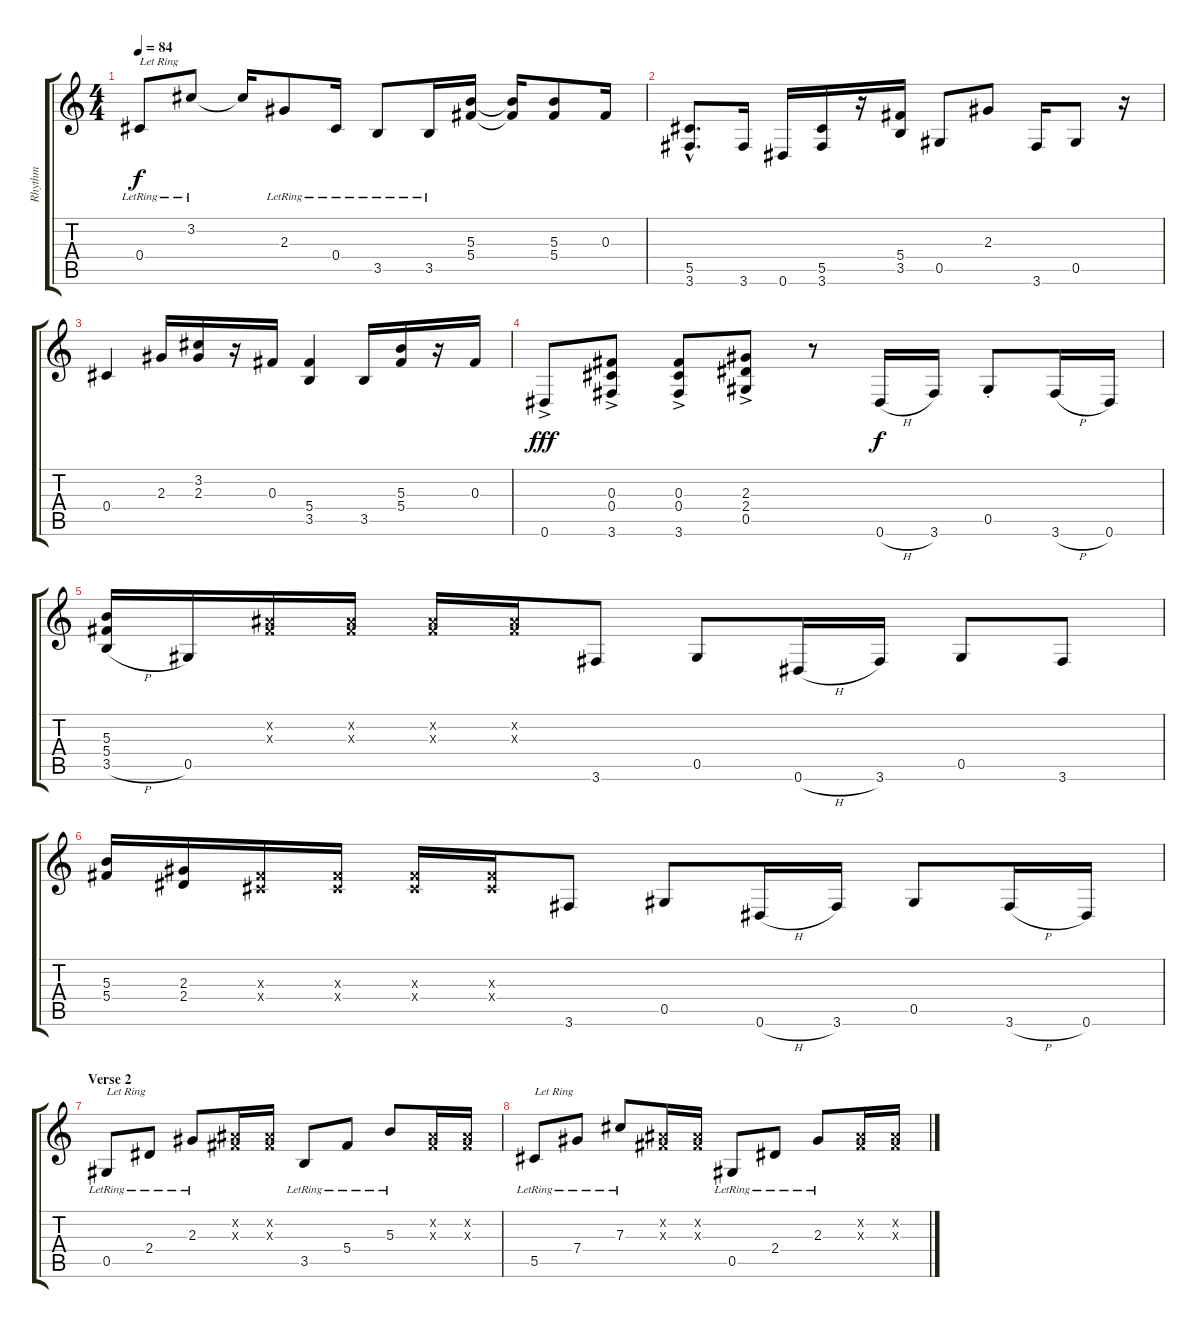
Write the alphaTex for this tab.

\track ("Rhythm" "Rhythm") {instrument distortionguitar}
\staff {score tabs}
\tuning (Eb4 Bb3 Gb3 Db3 Ab2 Eb2) {hide}
\ts (4 4)
\tempo 84
\clef g2
\ks c
0.4{lr}.8{txt "Let Ring" dy f} 3.2{lr}.8 3.2{t}.16 2.3{lr}.8 0.4{lr}.16 3.5{lr}.8 3.5{lr}.16 (5.3 5.4).16 (5.3{t} 5.4{t}).16 (5.3 5.4).8 0.3.16 |
(5.5{hac} 3.6{hac}).8{d} 3.6.16 0.6.16 (5.5 3.6).16 r.16 (5.4 3.5).16 0.5.8 2.3.8 3.6.16 0.5.8 r.16 |
0.4.4 2.3.16 (3.2 2.3).16 r.16 0.3.16 (5.4 3.5).4 3.5.16 (5.3 5.4).16 r.16 0.3.16 |
0.6{ac}.8{dy fff} (0.3{ac} 0.4{ac} 3.6{ac}).8 (0.3{ac} 0.4{ac} 3.6{ac}).8 (2.3{ac} 2.4{ac} 0.5{ac}).8 r.8 0.6{h}.16{dy f} 3.6.16 0.5{st}.8 3.6{h}.16 0.6.16 |
(5.3 5.4 3.5{h}).16 0.5.16 (0.2{x} 0.3{x}).16 (0.2{x} 0.3{x}).16 (0.2{x} 0.3{x}).16 (0.2{x} 0.3{x}).16 3.6.8 0.5.8 0.6{h}.16 3.6.16 0.5.8 3.6.8 |
(5.3 5.4).16 (2.3 2.4).16 (0.3{x} 0.4{x}).16 (0.3{x} 0.4{x}).16 (0.3{x} 0.4{x}).16 (0.3{x} 0.4{x}).16 3.6.8 0.5.8 0.6{h}.16 3.6.16 0.5.8 3.6{h}.16 0.6.16 |
\section ("" "Verse 2")
0.5{lr}.8{txt "Let Ring"} 2.4{lr}.8 2.3{lr}.8 (0.2{x} 0.3{x}).16 (0.2{x} 0.3{x}).16 3.5{lr}.8 5.4{lr}.8 5.3{lr}.8 (0.2{x} 0.3{x}).16 (0.2{x} 0.3{x}).16 |
5.5{lr}.8{txt "Let Ring"} 7.4{lr}.8 7.3{lr}.8 (0.2{x} 0.3{x}).16 (0.2{x} 0.3{x}).16 0.5{lr}.8 2.4{lr}.8 2.3{lr}.8 (0.2{x} 0.3{x}).16 (0.2{x} 0.3{x}).16
